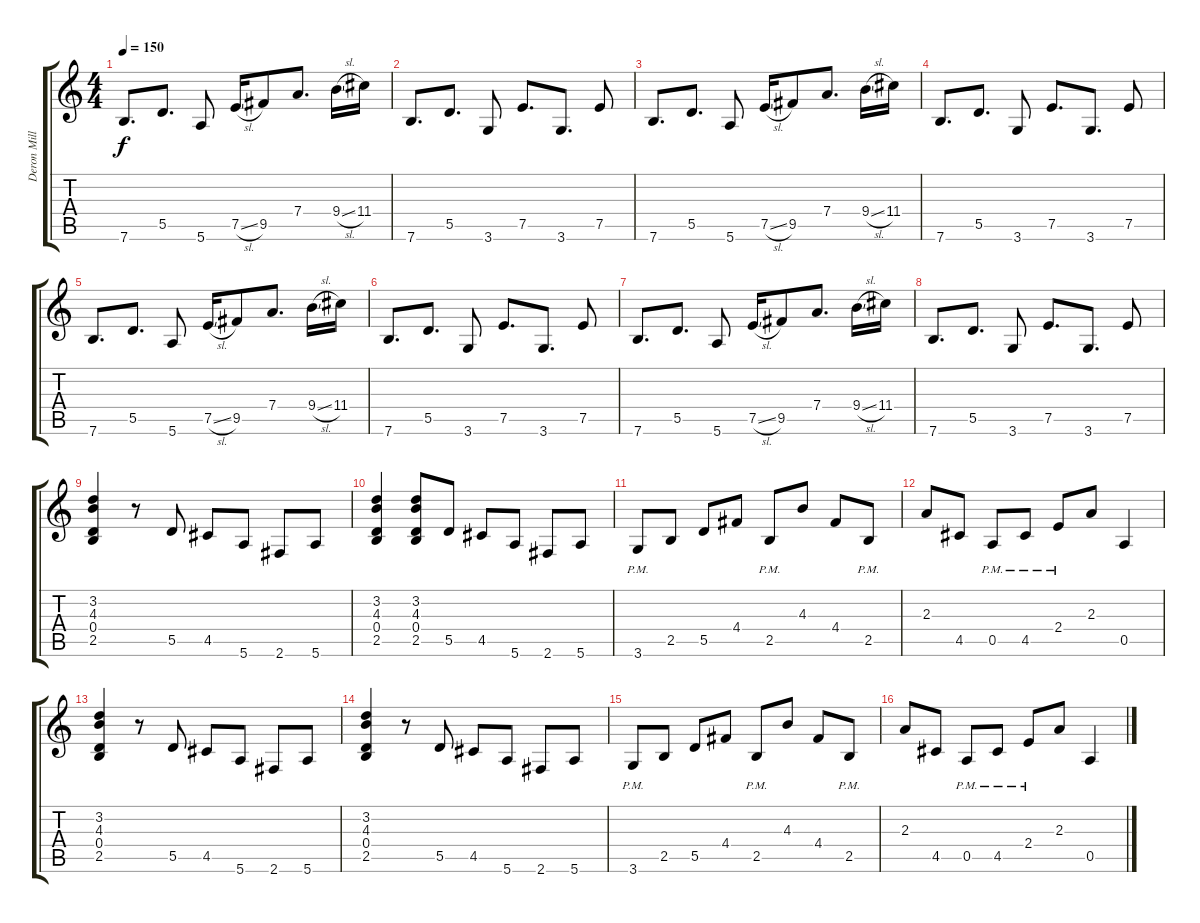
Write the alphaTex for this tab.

\track ("Deron Miller Left" "Deron Mill") {instrument distortionguitar}
\staff {score tabs}
\tuning (E4 B3 G3 D3 A2 E2) {hide}
\ts (4 4)
\tempo 150
\clef g2
\ks c
7.6.8{d dy f} 5.5.8{d} 5.6.8 7.5{sl}.16 9.5.8 7.4.8{d} 9.4{sl}.16 11.4.16 |
7.6.8{d} 5.5.8{d} 3.6.8 7.5.8{d} 3.6.8{d} 7.5.8 |
7.6.8{d} 5.5.8{d} 5.6.8 7.5{sl}.16 9.5.8 7.4.8{d} 9.4{sl}.16 11.4.16 |
7.6.8{d} 5.5.8{d} 3.6.8 7.5.8{d} 3.6.8{d} 7.5.8 |
7.6.8{d} 5.5.8{d} 5.6.8 7.5{sl}.16 9.5.8 7.4.8{d} 9.4{sl}.16 11.4.16 |
7.6.8{d} 5.5.8{d} 3.6.8 7.5.8{d} 3.6.8{d} 7.5.8 |
7.6.8{d} 5.5.8{d} 5.6.8 7.5{sl}.16 9.5.8 7.4.8{d} 9.4{sl}.16 11.4.16 |
7.6.8{d} 5.5.8{d} 3.6.8 7.5.8{d} 3.6.8{d} 7.5.8 |
(3.2 4.3 0.4 2.5).4 r.8 5.5.8 4.5.8 5.6.8 2.6.8 5.6.8 |
(3.2 4.3 0.4 2.5).4 (3.2 4.3 0.4 2.5).8 5.5.8 4.5.8 5.6.8 2.6.8 5.6.8 |
3.6{pm}.8 2.5.8 5.5.8 4.4.8 2.5{pm}.8 4.3.8 4.4.8 2.5{pm}.8 |
2.3.8 4.5.8 0.5{pm}.8 4.5{pm}.8 2.4{pm}.8 2.3.8 0.5.4 |
(3.2 4.3 0.4 2.5).4 r.8 5.5.8 4.5.8 5.6.8 2.6.8 5.6.8 |
(3.2 4.3 0.4 2.5).4 r.8 5.5.8 4.5.8 5.6.8 2.6.8 5.6.8 |
3.6{pm}.8 2.5.8 5.5.8 4.4.8 2.5{pm}.8 4.3.8 4.4.8 2.5{pm}.8 |
2.3.8 4.5.8 0.5{pm}.8 4.5{pm}.8 2.4{pm}.8 2.3.8 0.5.4
